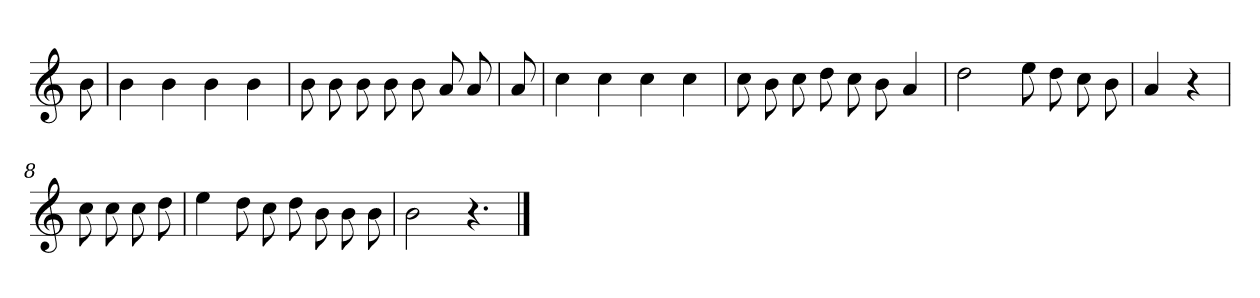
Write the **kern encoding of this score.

**kern
*part1
*staff1
*clefG2
*k[]
=
8b
=1
4b
4b
4b
4b
=2
8b
8b
8b
8b
8b
8a
8a
=3
8a
=4
4cc
4cc
4cc
4cc
=5
8cc
8b
8cc
8dd
8cc
8b
4a
=6
2dd
8ee
8dd
8cc
8b
=7
4a
4r
=8
8cc
8cc
8cc
8dd
=9
4ee
8dd
8cc
8dd
8b
8b
8b
=10
2b
4.r
==
*-
